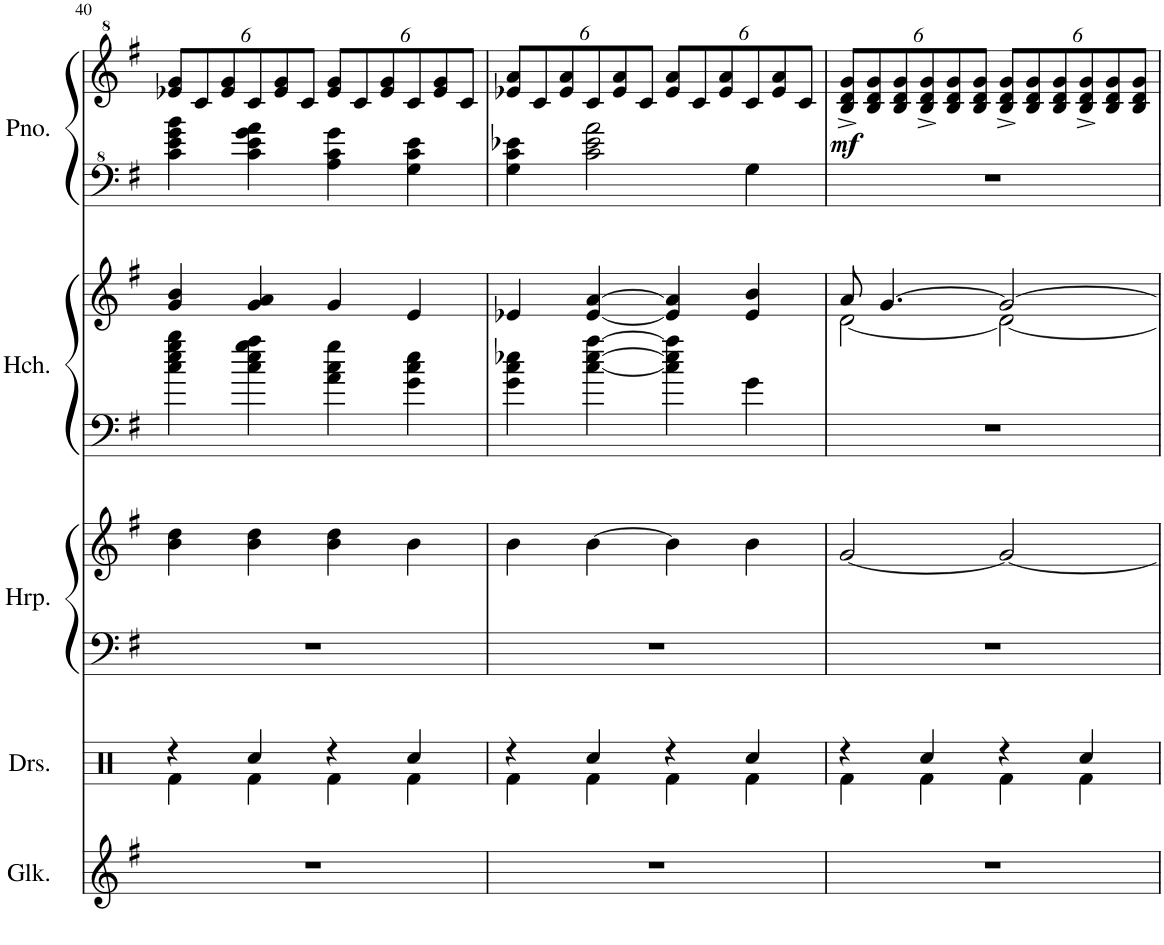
**kern	**kern	**kern	**kern	**kern	**kern	**kern	**kern	**dynam
*part5	*part4	*part3	*part3	*part2	*part2	*part1	*part1	*part1
*staff8	*staff7	*staff6	*staff5	*staff4	*staff3	*staff2	*staff1	*staff1/2
*I"Glockenspiel	*I"Drumset	*I"Harp	*	*I"Harpsichord	*	*I"Piano	*	*
*I'Glk.	*I'Drs.	*I'Hrp.	*	*I'Hch.	*	*I'Pno.	*	*
!!LO:PB:g=z
*clefG2	*clefX	*clefF4	*clefG2	*clefF4	*clefG2	*clefF^4	*clefG^2	*
*Trd-14c-24	*	*	*	*	*	*	*	*
*k[f#]	*k[]	*k[f#]	*k[f#]	*k[f#]	*k[f#]	*k[f#]	*k[f#]	*
*M4/4	*M4/4	*M4/4	*M4/4	*M4/4	*M4/4	*M4/4	*M4/4	*
=40	=40	=40	=40	=40	=40	=40	=40	=40
*	*^	*	*	*	*	*	*	*
*	*	*	*	*	*	*	*	*Xbrackettup	*
1r	4r	4Rf\	1r	4b\ 4dd\	4cc\ 4ee\ 4gg\ 4bb\	4g/ 4b/	4cc\ 4ee\ 4gg\ 4bb\	12ee-X/ 12gg/L	.
.	.	.	.	.	.	.	.	12cc/	.
.	.	.	.	.	.	.	.	12ee-/ 12gg/	.
.	4Rcc/	4Rf\	.	4b\ 4dd\	4cc\ 4ee\ 4gg\ 4aa\	4g/ 4a/	4cc\ 4ee\ 4gg\ 4aa\	12cc/	.
.	.	.	.	.	.	.	.	12ee-/ 12gg/	.
.	.	.	.	.	.	.	.	12cc/J	.
.	4r	4Rf\	.	4b\ 4dd\	4a\ 4cc\ 4gg\	4g/	4a\ 4cc\ 4gg\	12ee-/ 12gg/L	.
.	.	.	.	.	.	.	.	12cc/	.
.	.	.	.	.	.	.	.	12ee-/ 12gg/	.
.	4Rcc/	4Rf\	.	4b\	4g\ 4cc\ 4ee\	4e/	4g\ 4cc\ 4ee\	12cc/	.
.	.	.	.	.	.	.	.	12ee-/ 12gg/	.
.	.	.	.	.	.	.	.	12cc/J	.
=41	=41	=41	=41	=41	=41	=41	=41	=41	=41
1r	4r	4Rf\	1r	4b\	4g\ 4cc\ 4ee-X\	4e-X/	4g\ 4cc\ 4ee-X\	12ee-X/ 12aa/L	.
.	.	.	.	.	.	.	.	12cc/	.
.	.	.	.	.	.	.	.	12ee-/ 12aa/	.
.	4Rcc/	4Rf\	.	[4b\	[4cc\ [4ee-\ [4aa\	[4e-/ [4a/	2cc\ 2ee-\ 2aa\	12cc/	.
.	.	.	.	.	.	.	.	12ee-/ 12aa/	.
.	.	.	.	.	.	.	.	12cc/J	.
.	4r	4Rf\	.	4b\]	4cc\] 4ee-\] 4aa\]	4e-/] 4a/]	.	12ee-/ 12aa/L	.
.	.	.	.	.	.	.	.	12cc/	.
.	.	.	.	.	.	.	.	12ee-/ 12aa/	.
.	4Rcc/	4Rf\	.	4b\	4g\	4e-/ 4b/	4g\	12cc/	.
.	.	.	.	.	.	.	.	12ee-/ 12aa/	.
.	.	.	.	.	.	.	.	12cc/J	.
=42	=42	=42	=42	=42	=42	=42	=42	=42	=42
*	*	*	*	*	*	*^	*	*	*
!	!	!	!	!	!	!	!	!	!	!LO:DY:b
1r	4r	4Rf\	1r	[2g/	1r	8a/	[2d\	1r	12b/^ 12dd/^ 12gg/^L	mf
.	.	.	.	.	.	.	.	.	12b/ 12dd/ 12gg/	.
.	.	.	.	.	.	[4.g/	.	.	.	.
.	.	.	.	.	.	.	.	.	12b/ 12dd/ 12gg/	.
.	4Rcc/	4Rf\	.	.	.	.	.	.	12b/^ 12dd/^ 12gg/^	.
.	.	.	.	.	.	.	.	.	12b/ 12dd/ 12gg/	.
.	.	.	.	.	.	.	.	.	12b/ 12dd/ 12gg/J	.
.	4r	4Rf\	.	2g/_	.	2g/_	2d\_	.	12b/^ 12dd/^ 12gg/^L	.
.	.	.	.	.	.	.	.	.	12b/ 12dd/ 12gg/	.
.	.	.	.	.	.	.	.	.	12b/ 12dd/ 12gg/	.
.	4Rcc/	4Rf\	.	.	.	.	.	.	12b/^ 12dd/^ 12gg/^	.
.	.	.	.	.	.	.	.	.	12b/ 12dd/ 12gg/	.
.	.	.	.	.	.	.	.	.	12b/ 12dd/ 12gg/J	.
*	*v	*v	*	*	*	*v	*v	*	*	*
=	=	=	=	=	=	=	=	=
*-	*-	*-	*-	*-	*-	*-	*-	*-
